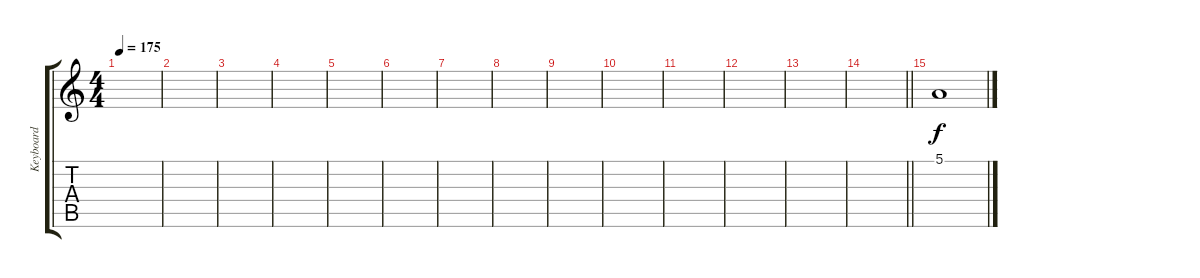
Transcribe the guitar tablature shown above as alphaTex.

\track ("Keyboard" "Keyboard") {instrument brightacousticpiano}
\staff {score tabs}
\tuning (E4 B3 G3 D3 A2 E2) {hide}
\ts (4 4)
\tempo 175
\clef g2
\ks c
|
|
|
|
|
|
|
|
|
|
|
|
|
\barLineRight lightlight
|
5.1.1
